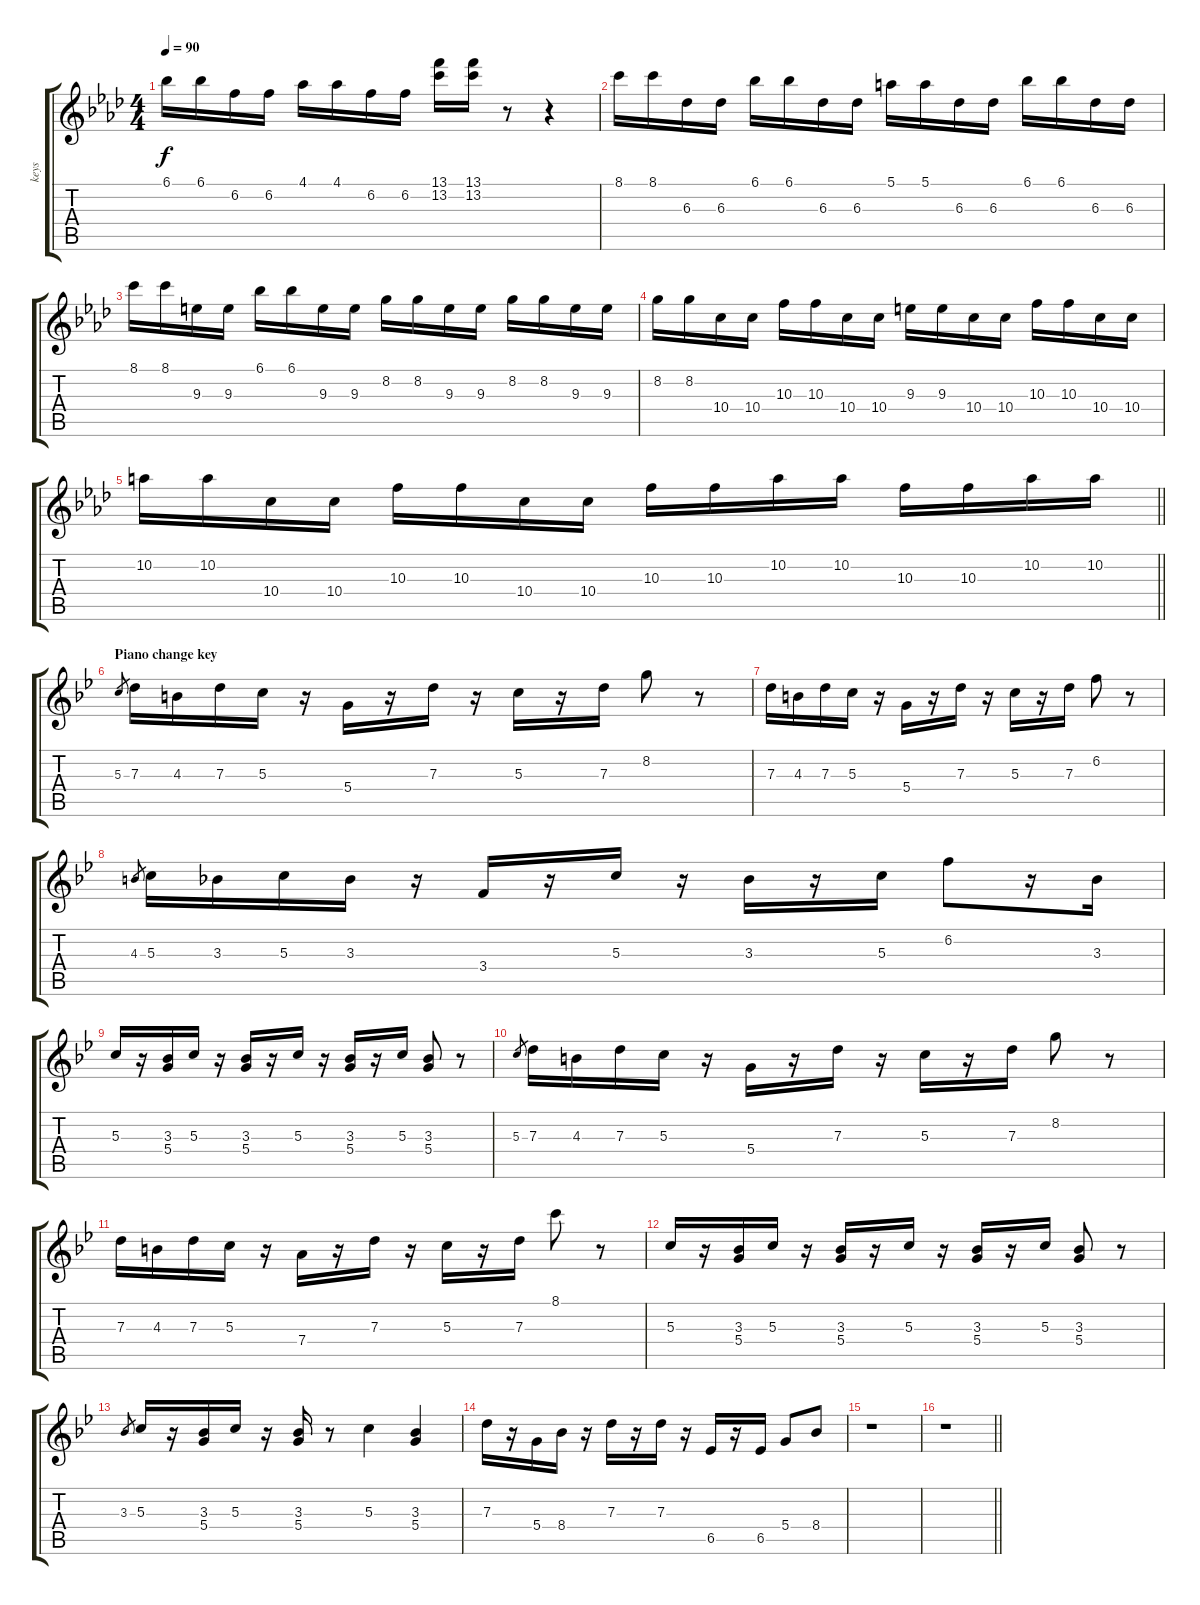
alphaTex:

\track ("keys" "keys") {instrument electricguitarjazz}
\staff {score tabs}
\tuning (E4 B3 G3 D3 A2 E2) {hide}
\ts (4 4)
\tempo 90
\clef g2
\ks ab
6.1.16{dy f} 6.1.16 6.2.16 6.2.16 4.1.16 4.1.16 6.2.16 6.2.16 (13.1 13.2).16 (13.1 13.2).16 r.8 r.4 |
8.1.16 8.1.16 6.3.16 6.3.16 6.1.16 6.1.16 6.3.16 6.3.16 5.1.16 5.1.16 6.3.16 6.3.16 6.1.16 6.1.16 6.3.16 6.3.16 |
8.1.16 8.1.16 9.3.16 9.3.16 6.1.16 6.1.16 9.3.16 9.3.16 8.2.16 8.2.16 9.3.16 9.3.16 8.2.16 8.2.16 9.3.16 9.3.16 |
8.2.16 8.2.16 10.4.16 10.4.16 10.3.16 10.3.16 10.4.16 10.4.16 9.3.16 9.3.16 10.4.16 10.4.16 10.3.16 10.3.16 10.4.16 10.4.16 |
\barLineRight lightlight
10.2.16 10.2.16 10.4.16 10.4.16 10.3.16 10.3.16 10.4.16 10.4.16 10.3.16 10.3.16 10.2.16 10.2.16 10.3.16 10.3.16 10.2.16 10.2.16 |
\section ("" "Piano change key")
\ks bb
5.3.8{gr} 7.3.16 4.3.16 7.3.16 5.3.16 r.16 5.4.16 r.16 7.3.16 r.16 5.3.16 r.16 7.3.16 8.2.8 r.8 |
7.3.16 4.3.16 7.3.16 5.3.16 r.16 5.4.16 r.16 7.3.16 r.16 5.3.16 r.16 7.3.16 6.2.8 r.8 |
4.3.8{gr} 5.3.16 3.3.16 5.3.16 3.3.16 r.16 3.4.16 r.16 5.3.16 r.16 3.3.16 r.16 5.3.16 6.2.8 r.16 3.3.16 |
5.3.16 r.16 (3.3 5.4).16 5.3.16 r.16 (3.3 5.4).16 r.16 5.3.16 r.16 (3.3 5.4).16 r.16 5.3.16 (3.3 5.4).8 r.8 |
5.3.8{gr} 7.3.16 4.3.16 7.3.16 5.3.16 r.16 5.4.16 r.16 7.3.16 r.16 5.3.16 r.16 7.3.16 8.2.8 r.8 |
7.3.16 4.3.16 7.3.16 5.3.16 r.16 7.4.16 r.16 7.3.16 r.16 5.3.16 r.16 7.3.16 8.1.8 r.8 |
5.3.16 r.16 (3.3 5.4).16 5.3.16 r.16 (3.3 5.4).16 r.16 5.3.16 r.16 (3.3 5.4).16 r.16 5.3.16 (3.3 5.4).8 r.8 |
3.3.8{gr} 5.3.16 r.16 (3.3 5.4).16 5.3.16 r.16 (3.3 5.4).16 r.8 5.3.4 (3.3 5.4).4 |
7.3.16 r.16 5.4.16 8.4.16 r.16 7.3.16 r.16 7.3.16 r.16 6.5.16 r.16 6.5.16 5.4.8 8.4.8 |
r.1 |
\barLineRight lightlight
r.1
